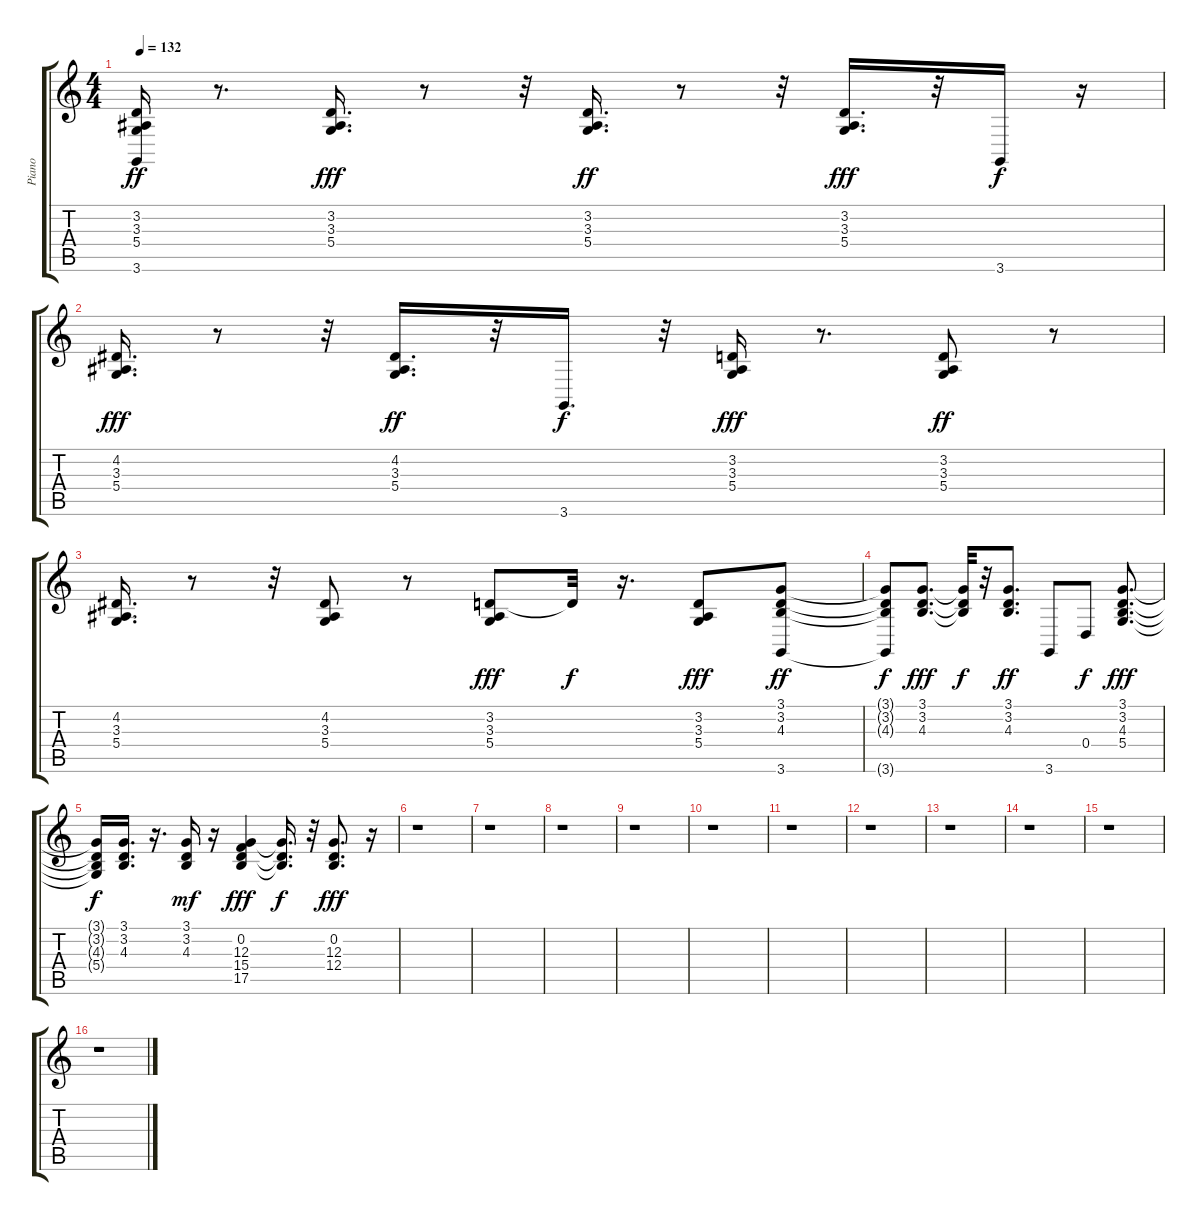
\track ("Piano" "Piano") {instrument acousticgrandpiano}
\staff {score tabs}
\tuning (E4 B3 G3 D3 A2 E2) {hide}
\ts (4 4)
\tempo 132
\clef g2
\ks c
(3.2 3.3 5.4 3.6).16{dy ff} r.8{d} (3.2 3.3 5.4).16{d dy fff} r.8 r.32 (3.2 3.3 5.4).16{d dy ff} r.8 r.32 (3.2 3.3 5.4).16{d dy fff} r.32 3.6.16{dy f} r.16 |
(4.2 3.3 5.4).16{d dy fff} r.8 r.32 (4.2 3.3 5.4).16{d dy ff} r.32 3.6.16{d dy f} r.32 (3.2 3.3 5.4).16{dy fff} r.8{d} (3.2 3.3 5.4).8{dy ff} r.8 |
(4.2 3.3 5.4).16{d} r.8 r.32 (4.2 3.3 5.4).8 r.8 (3.2 3.3 5.4).8{dy fff} 3.2{t}.32{dy f} r.16{d} (3.2 3.3 5.4).8{dy fff} (3.1 3.2 4.3 3.6).8{dy ff} |
(3.1{t} 3.2{t} 4.3{t} 3.6{t}).8{dy f} (3.1 3.2 4.3).8{d dy fff} (3.1{t} 3.2{t} 4.3{t}).32{dy f} r.32 (3.1 3.2 4.3).8{d dy ff} 3.6.8 0.4.8{dy f} (3.1 3.2 4.3 5.4).8{d dy fff} |
(3.1{t} 3.2{t} 4.3{t} 5.4{t}).16{dy f} (3.1 3.2 4.3).16{d} r.16{d} (3.1 3.2 4.3).16{dy mf} r.16 (0.2 12.3 15.4 17.5).4{dy fff} (0.2{t} 12.3{t} 17.5{t}).16{d dy f} r.32 (0.2 12.3 12.4).8{d dy fff} r.16 |
r.1 |
r.1 |
r.1 |
r.1 |
r.1 |
r.1 |
r.1 |
r.1 |
r.1 |
r.1 |
r.1
